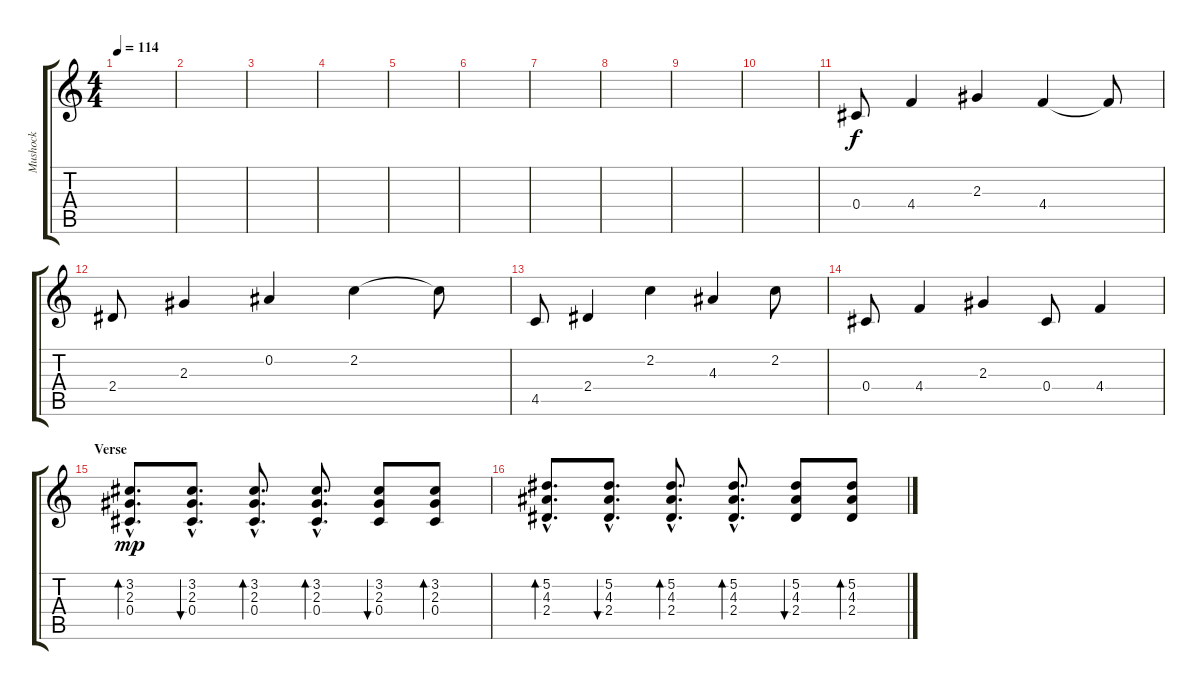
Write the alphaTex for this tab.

\track ("Mushock " "Mushock ") {instrument electricguitarclean}
\staff {score tabs}
\tuning (Eb4 Bb3 Gb3 Db3 Ab2 Db2) {hide}
\ts (4 4)
\tempo 114
\clef g2
\ks c
|
|
|
|
|
|
|
|
|
|
0.4.8 4.4.4 2.3.4 4.4.4 4.4{t}.8 |
2.4.8 2.3.4 0.2.4 2.2.4 2.2{t}.8 |
4.5.8 2.4.4 2.2.4 4.3.4 2.2.8 |
0.4.8 4.4.4 2.3.4 0.4.8 4.4.4 |
\section ("" "Verse")
(3.2{hac} 2.3{hac} 0.4{hac}).8{d bd 60 dy mp} (3.2{hac} 2.3{hac} 0.4{hac}).8{d bu 60} (3.2{hac} 2.3{hac} 0.4{hac}).8{d bd 60} (3.2{hac} 2.3{hac} 0.4{hac}).8{d bd 60} (3.2 2.3 0.4).8{bu 60} (3.2 2.3 0.4).8{bd 60} |
(5.2{hac} 4.3{hac} 2.4{hac}).8{d bd 60} (5.2{hac} 4.3{hac} 2.4{hac}).8{d bu 60} (5.2{hac} 4.3{hac} 2.4{hac}).8{d bd 60} (5.2{hac} 4.3{hac} 2.4{hac}).8{d bd 60} (5.2 4.3 2.4).8{bu 60} (5.2 4.3 2.4).8{bd 60}
